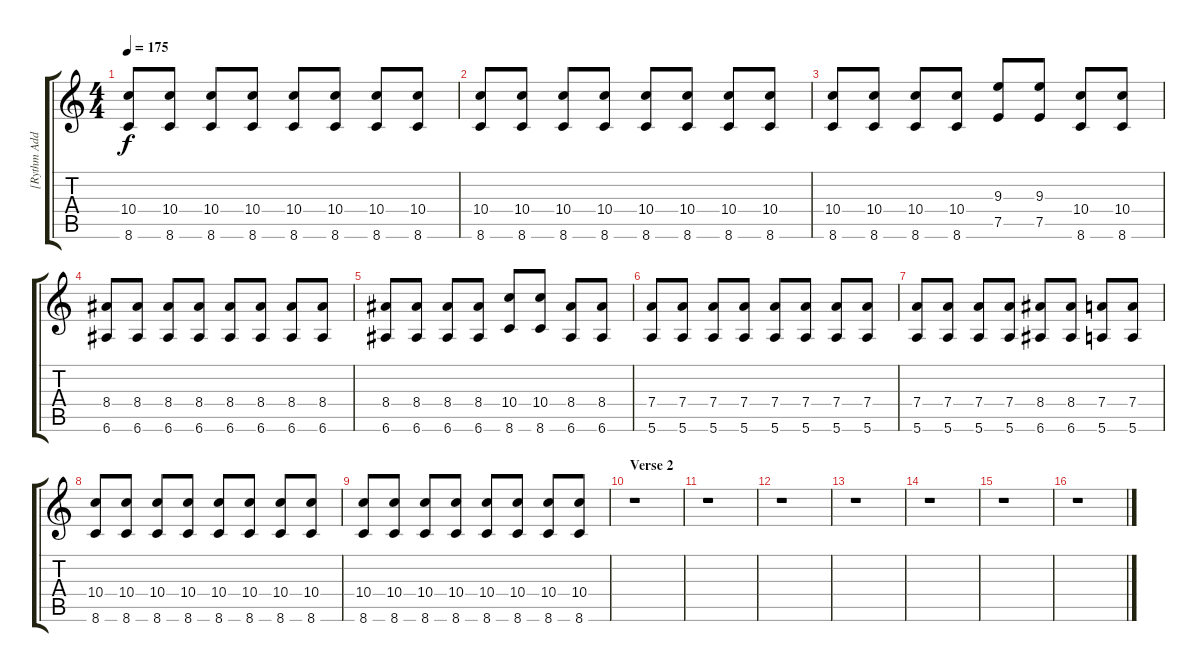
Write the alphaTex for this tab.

\track ("[Rythm Additional] Joey Jordison" "[Rythm Add") {instrument distortionguitar}
\staff {score tabs}
\tuning (E4 B3 G3 D3 A2 E2) {hide}
\ts (4 4)
\tempo 175
\clef g2
\ks c
(10.4 8.6).8{dy f} (10.4 8.6).8 (10.4 8.6).8 (10.4 8.6).8 (10.4 8.6).8 (10.4 8.6).8 (10.4 8.6).8 (10.4 8.6).8 |
(10.4 8.6).8 (10.4 8.6).8 (10.4 8.6).8 (10.4 8.6).8 (10.4 8.6).8 (10.4 8.6).8 (10.4 8.6).8 (10.4 8.6).8 |
(10.4 8.6).8 (10.4 8.6).8 (10.4 8.6).8 (10.4 8.6).8 (9.3 7.5).8 (9.3 7.5).8 (10.4 8.6).8 (10.4 8.6).8 |
(8.4 6.6).8 (8.4 6.6).8 (8.4 6.6).8 (8.4 6.6).8 (8.4 6.6).8 (8.4 6.6).8 (8.4 6.6).8 (8.4 6.6).8 |
(8.4 6.6).8 (8.4 6.6).8 (8.4 6.6).8 (8.4 6.6).8 (10.4 8.6).8 (10.4 8.6).8 (8.4 6.6).8 (8.4 6.6).8 |
(7.4 5.6).8 (7.4 5.6).8 (7.4 5.6).8 (7.4 5.6).8 (7.4 5.6).8 (7.4 5.6).8 (7.4 5.6).8 (7.4 5.6).8 |
(7.4 5.6).8 (7.4 5.6).8 (7.4 5.6).8 (7.4 5.6).8 (8.4 6.6).8 (8.4 6.6).8 (7.4 5.6).8 (7.4 5.6).8 |
(10.4 8.6).8 (10.4 8.6).8 (10.4 8.6).8 (10.4 8.6).8 (10.4 8.6).8 (10.4 8.6).8 (10.4 8.6).8 (10.4 8.6).8 |
(10.4 8.6).8 (10.4 8.6).8 (10.4 8.6).8 (10.4 8.6).8 (10.4 8.6).8 (10.4 8.6).8 (10.4 8.6).8 (10.4 8.6).8 |
\section ("" "Verse 2")
r.1 |
r.1 |
r.1 |
r.1 |
r.1 |
r.1 |
r.1
